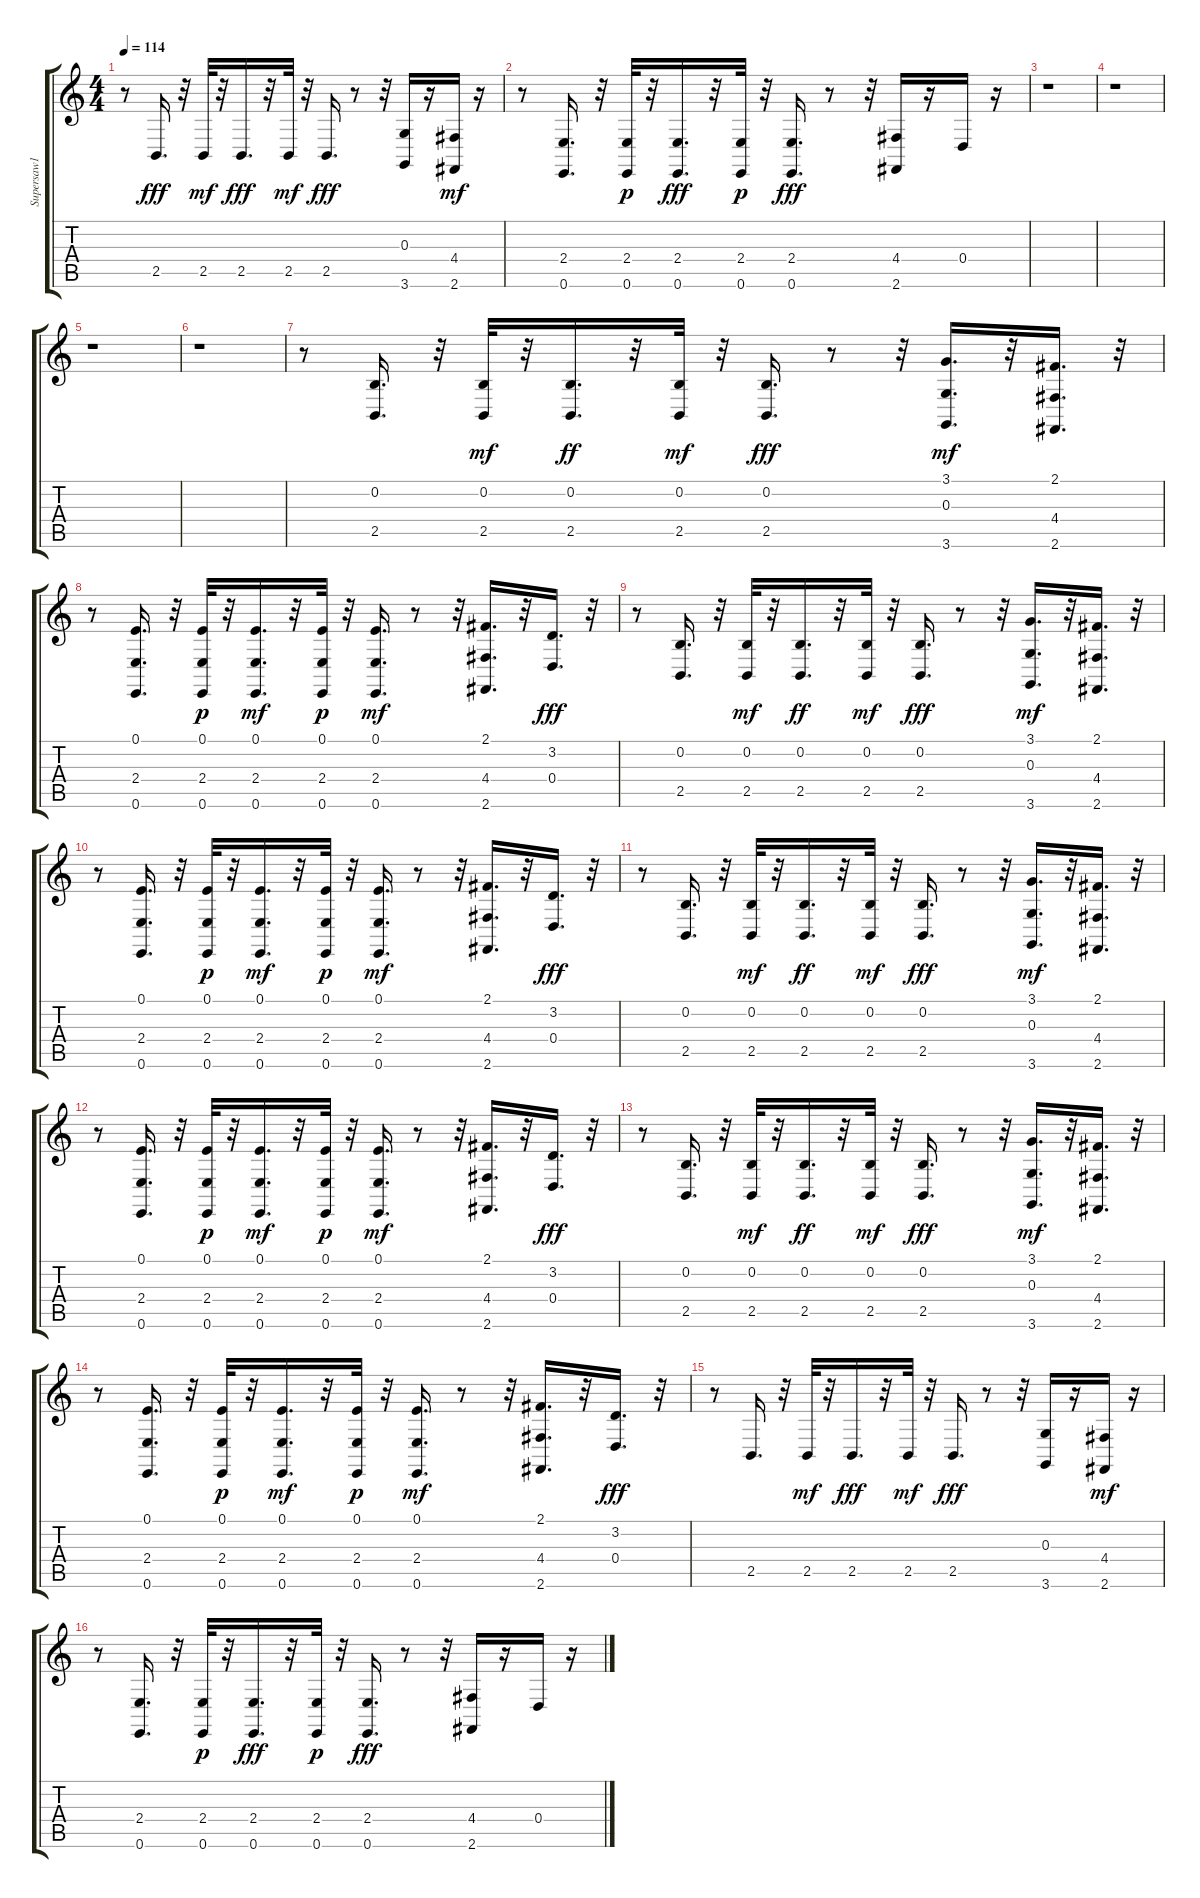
\track ("Supersaw1" "Supersaw1") {instrument lead2sawtooth}
\staff {score tabs}
\tuning (E4 B3 G3 D3 A2 E2) {hide}
\ts (4 4)
\tempo 114
\clef g2
\ks c
r.8{dy fff} 2.5.16{d} r.32 2.5.32{dy mf} r.32 2.5.16{d dy fff} r.32 2.5.32{dy mf} r.32 2.5.16{d dy fff} r.8 r.32 (0.3 3.6).16 r.16 (4.4 2.6).16{dy mf} r.16 |
r.8 (2.4 0.6).16{d} r.32 (2.4 0.6).32{dy p} r.32 (2.4 0.6).16{d dy fff} r.32 (2.4 0.6).32{dy p} r.32 (2.4 0.6).16{d dy fff} r.8 r.32 (4.4 2.6).16 r.16 0.4.16 r.16 |
r.1 |
r.1 |
r.1 |
r.1 |
r.8 (0.2 2.5).16{d} r.32 (0.2 2.5).32{dy mf} r.32 (0.2 2.5).16{d dy ff} r.32 (0.2 2.5).32{dy mf} r.32 (0.2 2.5).16{d dy fff} r.8 r.32 (3.1 0.3 3.6).16{d dy mf} r.32 (2.1 4.4 2.6).16{d} r.32 |
r.8 (0.1 2.4 0.6).16{d} r.32 (0.1 2.4 0.6).32{dy p} r.32 (0.1 2.4 0.6).16{d dy mf} r.32 (0.1 2.4 0.6).32{dy p} r.32 (0.1 2.4 0.6).16{d dy mf} r.8 r.32 (2.1 4.4 2.6).16{d} r.32 (3.2 0.4).16{d dy fff} r.32 |
r.8 (0.2 2.5).16{d} r.32 (0.2 2.5).32{dy mf} r.32 (0.2 2.5).16{d dy ff} r.32 (0.2 2.5).32{dy mf} r.32 (0.2 2.5).16{d dy fff} r.8 r.32 (3.1 0.3 3.6).16{d dy mf} r.32 (2.1 4.4 2.6).16{d} r.32 |
r.8 (0.1 2.4 0.6).16{d} r.32 (0.1 2.4 0.6).32{dy p} r.32 (0.1 2.4 0.6).16{d dy mf} r.32 (0.1 2.4 0.6).32{dy p} r.32 (0.1 2.4 0.6).16{d dy mf} r.8 r.32 (2.1 4.4 2.6).16{d} r.32 (3.2 0.4).16{d dy fff} r.32 |
r.8 (0.2 2.5).16{d} r.32 (0.2 2.5).32{dy mf} r.32 (0.2 2.5).16{d dy ff} r.32 (0.2 2.5).32{dy mf} r.32 (0.2 2.5).16{d dy fff} r.8 r.32 (3.1 0.3 3.6).16{d dy mf} r.32 (2.1 4.4 2.6).16{d} r.32 |
r.8 (0.1 2.4 0.6).16{d} r.32 (0.1 2.4 0.6).32{dy p} r.32 (0.1 2.4 0.6).16{d dy mf} r.32 (0.1 2.4 0.6).32{dy p} r.32 (0.1 2.4 0.6).16{d dy mf} r.8 r.32 (2.1 4.4 2.6).16{d} r.32 (3.2 0.4).16{d dy fff} r.32 |
r.8 (0.2 2.5).16{d} r.32 (0.2 2.5).32{dy mf} r.32 (0.2 2.5).16{d dy ff} r.32 (0.2 2.5).32{dy mf} r.32 (0.2 2.5).16{d dy fff} r.8 r.32 (3.1 0.3 3.6).16{d dy mf} r.32 (2.1 4.4 2.6).16{d} r.32 |
r.8 (0.1 2.4 0.6).16{d} r.32 (0.1 2.4 0.6).32{dy p} r.32 (0.1 2.4 0.6).16{d dy mf} r.32 (0.1 2.4 0.6).32{dy p} r.32 (0.1 2.4 0.6).16{d dy mf} r.8 r.32 (2.1 4.4 2.6).16{d} r.32 (3.2 0.4).16{d dy fff} r.32 |
r.8 2.5.16{d} r.32 2.5.32{dy mf} r.32 2.5.16{d dy fff} r.32 2.5.32{dy mf} r.32 2.5.16{d dy fff} r.8 r.32 (0.3 3.6).16 r.16 (4.4 2.6).16{dy mf} r.16 |
r.8 (2.4 0.6).16{d} r.32 (2.4 0.6).32{dy p} r.32 (2.4 0.6).16{d dy fff} r.32 (2.4 0.6).32{dy p} r.32 (2.4 0.6).16{d dy fff} r.8 r.32 (4.4 2.6).16 r.16 0.4.16 r.16
